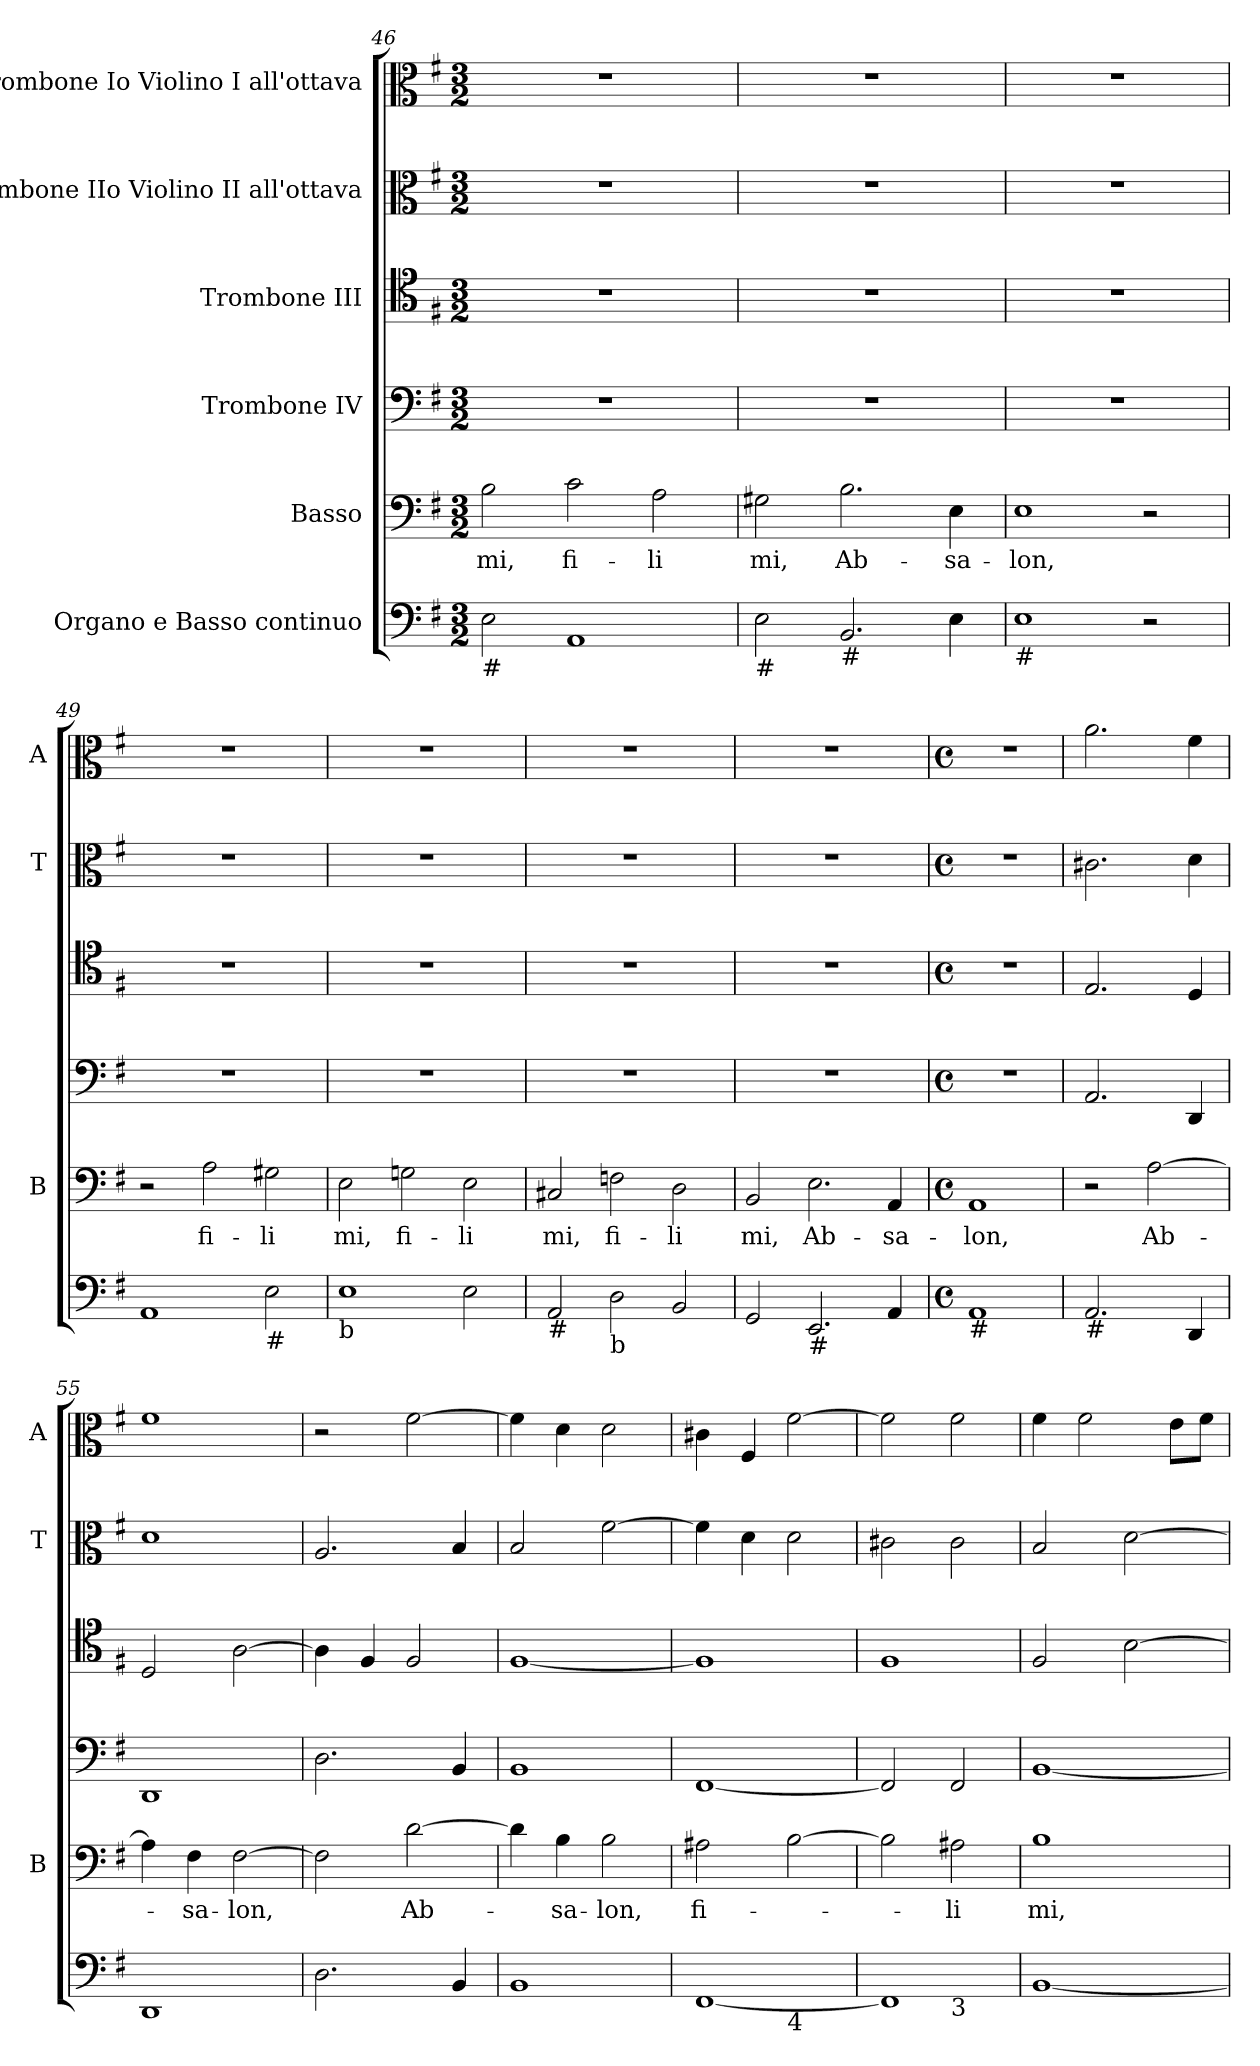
**kern	**kern	**text	**kern	**kern	**kern	**kern
*part6	*part5	*part5	*part4	*part3	*part2	*part1
*staff6	*staff5	*staff5	*staff4	*staff3	*staff2	*staff1
*I"Organo e Basso continuo	*I"Basso	*	*I"Trombone IV	*I"Trombone III	*I"Trombone IIo Violino II all'ottava	*I"Trombone Io Violino I all'ottava
*	*I'B	*	*	*	*I'T	*I'A
*clefF4	*clefF4	*	*clefF4	*clefC4	*clefC3	*clefC3
*k[f#]	*k[f#]	*	*k[f#]	*k[f#]	*k[f#]	*k[f#]
*G:	*G:	*	*G:	*G:	*G:	*G:
*M3/2	*M3/2	*	*M3/2	*M3/2	*M3/2	*M3/2
=46	=46	=46	=46	=46	=46	=46
!LO:TX:b:t=#	!	!	!	!	!	!
!	!	!LO:LY:b	!LO:N:vis=1	!LO:N:vis=1	!LO:N:vis=1	!LO:N:vis=1
2E\	2B\	mi,	1.r	1.r	1.r	1.r
!	!	!LO:LY:b	!	!	!	!
1AA	2c\	fi-	.	.	.	.
!	!	!LO:LY:b	!	!	!	!
.	2A\	-li	.	.	.	.
=47	=47	=47	=47	=47	=47	=47
!LO:TX:b:t=#	!	!	!	!	!	!
!	!	!LO:LY:b	!LO:N:vis=1	!LO:N:vis=1	!LO:N:vis=1	!LO:N:vis=1
2E\	2G#X\	mi,	1.r	1.r	1.r	1.r
!LO:TX:b:t=#	!	!	!	!	!	!
!	!	!LO:LY:b	!	!	!	!
2.BB/	2.B\	Ab-	.	.	.	.
!	!	!LO:LY:b	!	!	!	!
4E\	4E\	-sa-	.	.	.	.
=48	=48	=48	=48	=48	=48	=48
!LO:TX:b:t=#	!	!	!	!	!	!
!	!	!LO:LY:b	!LO:N:vis=1	!LO:N:vis=1	!LO:N:vis=1	!LO:N:vis=1
1E	1E	-lon,	1.r	1.r	1.r	1.r
2r	2r	.	.	.	.	.
=49	=49	=49	=49	=49	=49	=49
!	!	!	!LO:N:vis=1	!LO:N:vis=1	!LO:N:vis=1	!LO:N:vis=1
1AA	2r	.	1.r	1.r	1.r	1.r
!	!	!LO:LY:b	!	!	!	!
.	2A\	fi-	.	.	.	.
!LO:TX:b:t=#	!	!	!	!	!	!
!	!	!LO:LY:b	!	!	!	!
2E\	2G#X\	-li	.	.	.	.
!!LO:PB:g=z
=50	=50	=50	=50	=50	=50	=50
!LO:TX:b:t=b	!	!	!	!	!	!
!	!	!LO:LY:b	!LO:N:vis=1	!LO:N:vis=1	!LO:N:vis=1	!LO:N:vis=1
1E	2E\	mi,	1.r	1.r	1.r	1.r
!	!	!LO:LY:b	!	!	!	!
.	2Gn\	fi-	.	.	.	.
!	!	!LO:LY:b	!	!	!	!
2E\	2E\	-li	.	.	.	.
=51	=51	=51	=51	=51	=51	=51
!LO:TX:b:t=#	!	!	!	!	!	!
!	!	!LO:LY:b	!LO:N:vis=1	!LO:N:vis=1	!LO:N:vis=1	!LO:N:vis=1
2AA/	2C#X/	mi,	1.r	1.r	1.r	1.r
!LO:TX:b:t=b	!	!	!	!	!	!
!	!	!LO:LY:b	!	!	!	!
2D\	2Fn\	fi-	.	.	.	.
!	!	!LO:LY:b	!	!	!	!
2BB/	2D\	-li	.	.	.	.
=52	=52	=52	=52	=52	=52	=52
!	!	!LO:LY:b	!LO:N:vis=1	!LO:N:vis=1	!LO:N:vis=1	!LO:N:vis=1
2GG/	2BB/	mi,	1.r	1.r	1.r	1.r
!LO:TX:b:t=#	!	!	!	!	!	!
!	!	!LO:LY:b	!	!	!	!
2.EE/	2.E\	Ab-	.	.	.	.
!	!	!LO:LY:b	!	!	!	!
4AA/	4AA/	-sa-	.	.	.	.
=53	=53	=53	=53	=53	=53	=53
*M4/4	*M4/4	*	*M4/4	*M4/4	*M4/4	*M4/4
*met(c)	*met(c)	*	*met(c)	*met(c)	*met(c)	*met(c)
!LO:TX:b:t=#	!	!	!	!	!	!
!	!	!LO:LY:b	!	!	!	!
1AA	1AA	-lon,	1r	1r	1r	1r
=54	=54	=54	=54	=54	=54	=54
!LO:TX:b:t=#	!	!	!	!	!	!
2.AA/	2r	.	2.AA/	2.E/	2.c#X\	2.a\
!	!	!LO:LY:b	!	!	!	!
.	[>2A\	Ab-	.	.	.	.
4DD/	.	.	4DD/	4D/	4d\	4f#\
=55	=55	=55	=55	=55	=55	=55
1DD	4A\]	.	1DD	2D/	1d	1f#
!	!	!LO:LY:b	!	!	!	!
.	4F#\	-sa-	.	.	.	.
!	!	!LO:LY:b	!	!	!	!
.	[>2F#\	-lon,	.	[>2A\	.	.
=56	=56	=56	=56	=56	=56	=56
2.D\	2F#\]	.	2.D\	4A\]	2.A/	2r
.	.	.	.	4F#/	.	.
!	!	!LO:LY:b	!	!	!	!
.	[>2d\	Ab-	.	2F#/	.	[>2f#\
4BB/	.	.	4BB/	.	4B/	.
!!LO:LB:g=z
=57	=57	=57	=57	=57	=57	=57
1BB	4d\]	.	1BB	[<1F#	2B/	4f#\]
!	!	!LO:LY:b	!	!	!	!
.	4B\	-sa-	.	.	.	4d\
!	!	!LO:LY:b	!	!	!	!
.	2B\	-lon,	.	.	[>2f#\	2d\
=58	=58	=58	=58	=58	=58	=58
!LO:TX:b:t=3	!	!	!	!	!	!
!	!	!LO:LY:b	!	!	!	!
*^	*	*	*	*	*	*
[<1FF#	2ryy	2A#X\	fi-	[<1FF#	1F#]	4f#\]	4c#X\
.	.	.	.	.	.	4d\	4F#/
!	!LO:TX:b:t=4	!	!	!	!	!	!
.	2ryy	[>2B\	.	.	.	2d\	[>2f#\
=59	=59	=59	=59	=59	=59	=59	=59
1FF#]	2ryy	2B\]	.	2FF#/]	1F#	2c#X\	2f#\]
!	!LO:TX:b:t=3	!	!	!	!	!	!
!	!	!	!LO:LY:b	!	!	!	!
.	2ryy	2A#X\	-li	2FF#/	.	2c#\	2f#\
=60	=60	=60	=60	=60	=60	=60	=60
!LO:TX:b:t=b	!	!	!	!	!	!	!
!	!	!	!LO:LY:b	!	!	!	!
*v	*v	*	*	*	*	*	*
[<1BB	1B	mi,	[<1BB	2F#/	2B/	4f#\
.	.	.	.	.	.	2f#\
.	.	.	.	[>2B\	[>2d\	.
.	.	.	.	.	.	8e\L
.	.	.	.	.	.	8f#\J
=	=	=	=	=	=	=
*-	*-	*-	*-	*-	*-	*-
